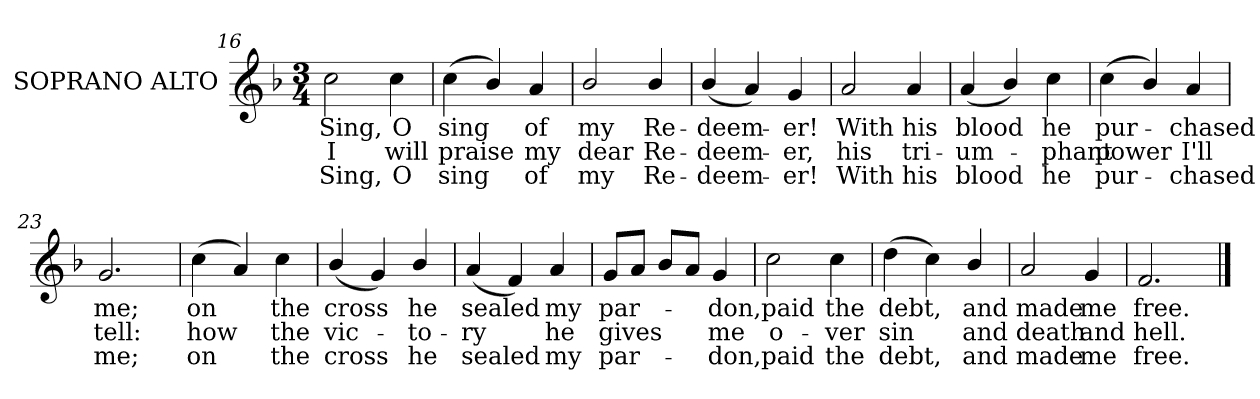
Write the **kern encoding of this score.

**kern	**text	**text	**text
*part1	*part1	*part1	*part1
*staff1	*staff1	*staff1	*staff1
*I"SOPRANO ALTO	*	*	*
*I'S. A.	*	*	*
*clefG2	*	*	*
*k[b-]	*	*	*
*F:	*	*	*
*M3/4	*	*	*
=16	=16	=16	=16
!	!LO:LY:b:color=#000000	!LO:LY:b:color=#000000	!LO:LY:b:color=#000000
2cci\	Sing,	I	Sing,
!	!LO:LY:b:color=#000000	!LO:LY:b:color=#000000	!LO:LY:b:color=#000000
4cci\	O	will	O
!!LO:LB:g=z
=17	=17	=17	=17
!	!LO:LY:b:color=#000000	!LO:LY:b:color=#000000	!LO:LY:b:color=#000000
(4cci\	sing	praise	sing
4b-i/)	.	.	.
!	!LO:LY:b:color=#000000	!LO:LY:b:color=#000000	!LO:LY:b:color=#000000
4ai/	of	my	of
=18	=18	=18	=18
!	!LO:LY:b:color=#000000	!LO:LY:b:color=#000000	!LO:LY:b:color=#000000
2b-i/	my	dear	my
!	!LO:LY:b:color=#000000	!LO:LY:b:color=#000000	!LO:LY:b:color=#000000
4b-i/	Re-	Re-	Re-
=19	=19	=19	=19
!	!LO:LY:b:color=#000000	!LO:LY:b:color=#000000	!LO:LY:b:color=#000000
(4b-i/	-deem-	-deem-	-deem-
4ai/)	.	.	.
!	!LO:LY:b:color=#000000	!LO:LY:b:color=#000000	!LO:LY:b:color=#000000
4gi/	-er!	-er,	-er!
=20	=20	=20	=20
!	!LO:LY:b:color=#000000	!LO:LY:b:color=#000000	!LO:LY:b:color=#000000
2ai/	With	his	With
!	!LO:LY:b:color=#000000	!LO:LY:b:color=#000000	!LO:LY:b:color=#000000
4ai/	his	tri-	his
=21	=21	=21	=21
!	!LO:LY:b:color=#000000	!LO:LY:b:color=#000000	!LO:LY:b:color=#000000
(4ai/	blood	-um-	blood
4b-i/)	.	.	.
!	!LO:LY:b:color=#000000	!LO:LY:b:color=#000000	!LO:LY:b:color=#000000
4cci\	he	-phant	he
!!LO:LB:g=z
=22	=22	=22	=22
!	!LO:LY:b:color=#000000	!LO:LY:b:color=#000000	!LO:LY:b:color=#000000
(4cci\	pur-	power	pur-
4b-i/)	.	.	.
!	!LO:LY:b:color=#000000	!LO:LY:b:color=#000000	!LO:LY:b:color=#000000
4ai/	-chased	I'll	-chased
=23	=23	=23	=23
!	!LO:LY:b:color=#000000	!LO:LY:b:color=#000000	!LO:LY:b:color=#000000
2.gi/	me;	tell:	me;
=24	=24	=24	=24
!	!LO:LY:b:color=#000000	!LO:LY:b:color=#000000	!LO:LY:b:color=#000000
(4cci\	on	how	on
4ai/)	.	.	.
!	!LO:LY:b:color=#000000	!LO:LY:b:color=#000000	!LO:LY:b:color=#000000
4cci\	the	the	the
=25	=25	=25	=25
!	!LO:LY:b:color=#000000	!LO:LY:b:color=#000000	!LO:LY:b:color=#000000
(4b-i/	cross	vic-	cross
4gi/)	.	.	.
!	!LO:LY:b:color=#000000	!LO:LY:b:color=#000000	!LO:LY:b:color=#000000
4b-i/	he	-to-	he
=26	=26	=26	=26
!	!LO:LY:b:color=#000000	!LO:LY:b:color=#000000	!LO:LY:b:color=#000000
(4ai/	sealed	-ry	sealed
4fi/)	.	.	.
!	!LO:LY:b:color=#000000	!LO:LY:b:color=#000000	!LO:LY:b:color=#000000
4ai/	my	he	my
!!LO:LB:g=z
=27	=27	=27	=27
!	!LO:LY:b:color=#000000	!LO:LY:b:color=#000000	!LO:LY:b:color=#000000
8gi/L	par-	gives	par-
8ai/J	.	.	.
8b-i/L	.	.	.
8ai/J	.	.	.
!	!LO:LY:b:color=#000000	!LO:LY:b:color=#000000	!LO:LY:b:color=#000000
4gi/	-don,	me	-don,
=28	=28	=28	=28
!	!LO:LY:b:color=#000000	!LO:LY:b:color=#000000	!LO:LY:b:color=#000000
2cci\	paid	o-	paid
!	!LO:LY:b:color=#000000	!LO:LY:b:color=#000000	!LO:LY:b:color=#000000
4cci\	the	-ver	the
=29	=29	=29	=29
!	!LO:LY:b:color=#000000	!LO:LY:b:color=#000000	!LO:LY:b:color=#000000
(4ddi\	debt,	sin	debt,
4cci\)	.	.	.
!	!LO:LY:b:color=#000000	!LO:LY:b:color=#000000	!LO:LY:b:color=#000000
4b-i/	and	and	and
=30	=30	=30	=30
!	!LO:LY:b:color=#000000	!LO:LY:b:color=#000000	!LO:LY:b:color=#000000
2ai/	made	death	made
!	!LO:LY:b:color=#000000	!LO:LY:b:color=#000000	!LO:LY:b:color=#000000
4gi/	me	and	me
=31	=31	=31	=31
!	!LO:LY:b:color=#000000	!LO:LY:b:color=#000000	!LO:LY:b:color=#000000
2.fi/	free.	hell.	free.
==	==	==	==
*-	*-	*-	*-
